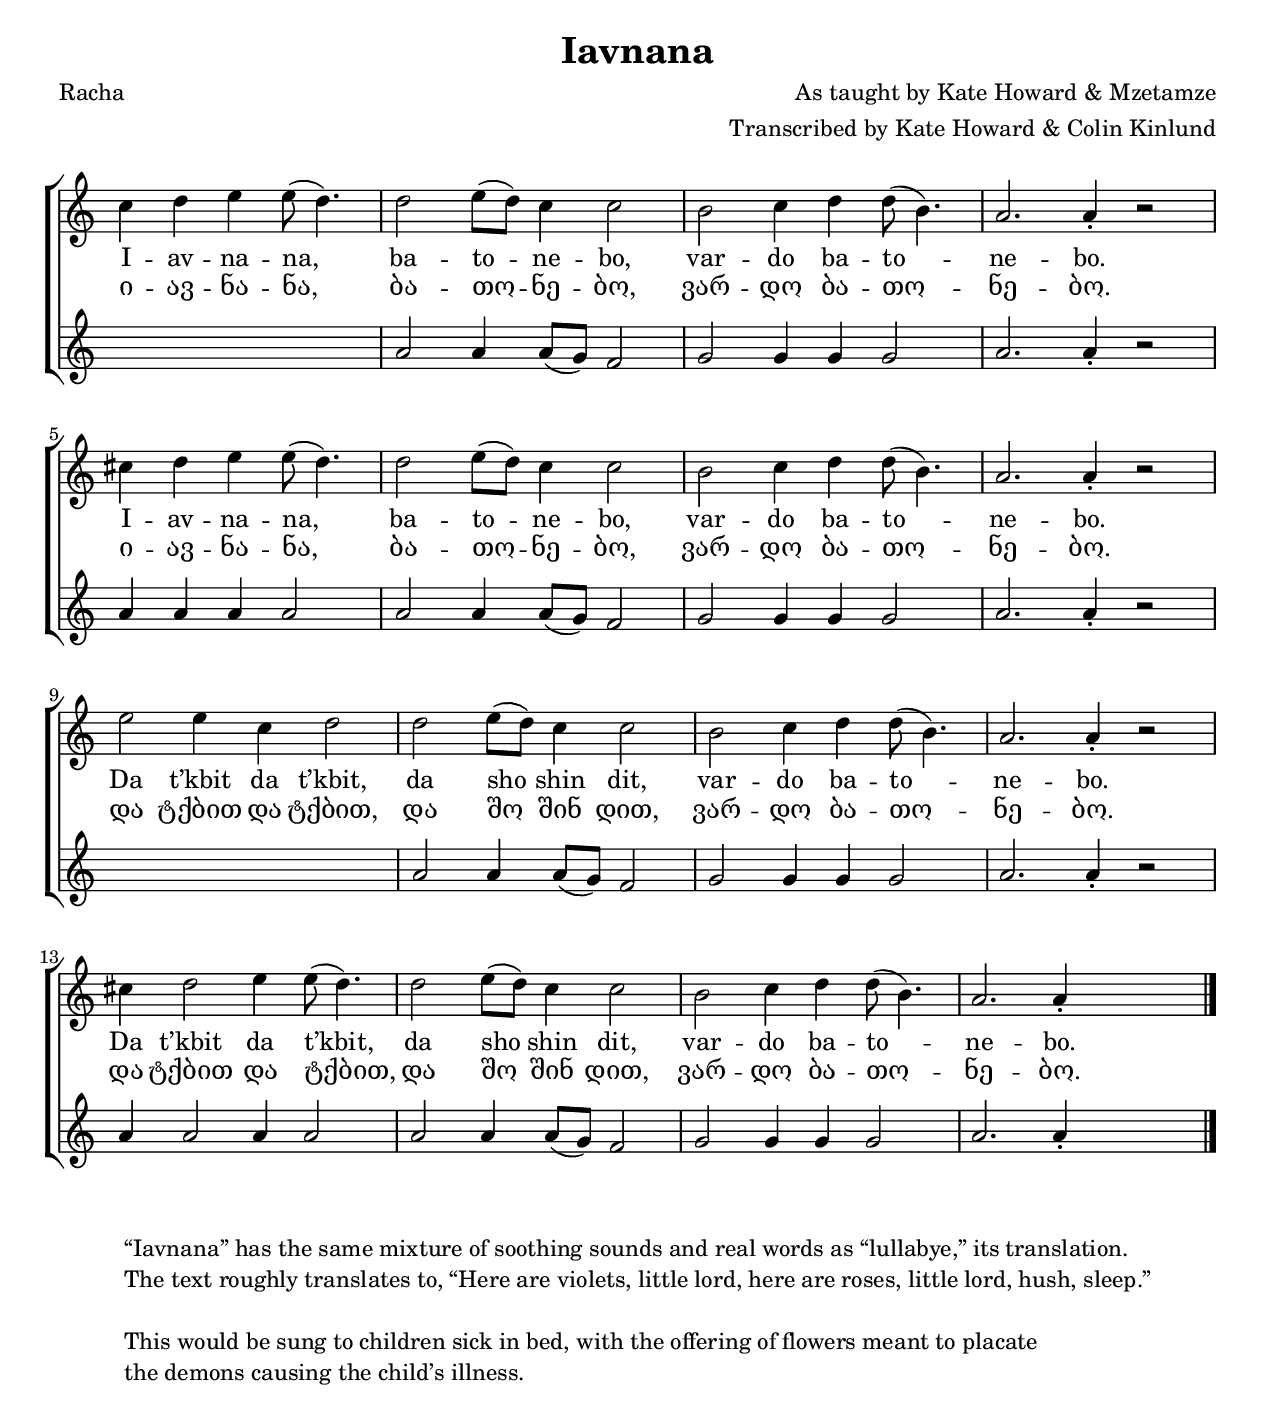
\version "2.14.2"
\header {
	title = "Iavnana"
	composer = "As taught by Kate Howard & Mzetamze"
	poet = "Racha"
	arranger = "Transcribed by Kate Howard & Colin Kinlund"
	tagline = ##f
}

#(set-default-paper-size "letter" 'portrait)
#(set-global-staff-size 20)

global = {
  \key a \minor
}

\paper { 
	markup-system-spacing #'padding = #3
	top-margin = 12
%	annotate-spacing = ##t
    system-system-spacing = 
      #'((basic-distance . 12) 
         (minimum-distance . 10) 
         (padding . 1) 
        (stretchability . 60)) 
 }

firstVoice = \lyricmode
{ %{ \set stanza = #"1." %}
I -- av -- na -- na, ba -- to -- ne -- bo, var -- do ba -- to -- ne -- bo.
I -- av -- na -- na, ba -- to -- ne -- bo, var -- do ba -- to -- ne -- bo.
Da t’kbit da t’kbit, da sho shin dit, var -- do ba -- to -- ne -- bo.
Da t’kbit da t’kbit, da sho shin dit, var -- do ba -- to -- ne -- bo.
}

pirveliEkhma = \lyricmode
{ %{ \set stanza = #"1." %}
ი -- ავ -- ნა -- ნა, ბა -- თო -- ნე -- ბო, ვარ -- დო ბა -- თო -- ნე -- ბო.
ი -- ავ -- ნა -- ნა, ბა -- თო -- ნე -- ბო, ვარ -- დო ბა -- თო -- ნე -- ბო.
და ტქბით და ტქბით, და შო შინ დით, ვარ -- დო ბა -- თო -- ნე -- ბო.
და ტქბით და ტქბით, და შო შინ დით, ვარ -- დო ბა -- თო -- ნე -- ბო.
}

pirveli = \relative c'' {
{ \clef "treble" %\override Staff.StaffSymbol #'line-count = #4
	\time 5/4 c4 d e e8( d4.)
	\time 6/4 d2 e8( d) c4 c2
	b2 c4 d d8( b4.)
	a2. a4-. r2 \break
	\time 5/4 cis4 d e e8( d4.)
	\time 6/4 d2 e8( d) c4 c2
	b2 c4 d d8( b4.)
	a2. a4-. r2 \break
	e'2 e4 c d2
	d2 e8( d) c4 c2
	b2 c4 d d8( b4.)
	a2. a4-. r2 \break
	cis4 d2 e4 e8( d4.)
	d2 e8( d) c4 c2
	b2 c4 d d8( b4.)
	a2. a4-. \skip 2 \bar "|." }
}

meori = \relative c'' {
{ \clef "treble" %\override Staff.StaffSymbol #'line-count = #4
	s1 s4
	a2 a4 a8( g) f2
	g2 g4 g g2
	a2. a4-. r2 
	a4 a a a2
	a2 a4 a8( g) f2
	g2 g4 g g2
	a2. a4-. r2
	s1 s2
	a2 a4 a8( g) f2
	g2 g4 g g2
	a2. a4-. r2
	a4 a2 a4 a2
	a2 a4 a8( g) f2
	g2 g4 g g2
	a2. a4-. \skip 2 \bar "|." }
} 

\score {
%\transpose a d'
\new ChoirStaff \with { \override StaffGrouper #'staffgroup-staff-spacing #'basic-distance = #10 }

	<< 
	\new Voice = "pirveli"
	{ \global \pirveli }
	\new Lyrics
	\lyricsto "pirveli"
	\firstVoice
	\new Lyrics
	\lyricsto "pirveli"
	\pirveliEkhma

	\new Voice = "meori"
	{ \global \meori }
%{	\new Lyrics
	\lyricsto "meori"
	\stanzaTwo
%}
	>>

\layout {
	indent = 0 \cm
	firstpagenumber = no
	papersize = letter
    \context {
      \Staff
%     \remove Bar_engraver
      \remove Time_signature_engraver
%      \remove Clef_engraver
    }
}
}

\markup { 
	\fill-line {
%	\hspace #2
	\column{
	\line{ “Iavnana” has the same mixture of soothing sounds and real words as “lullabye,” its translation. }
	\line{ The text roughly translates to, “Here are violets, little lord, here are roses, little lord, hush, sleep.” }
	\line{   }
	\line{ This would be sung to children sick in bed, with the offering of flowers meant to placate }
	\line{ the demons causing the child’s illness. }
	}
}
}